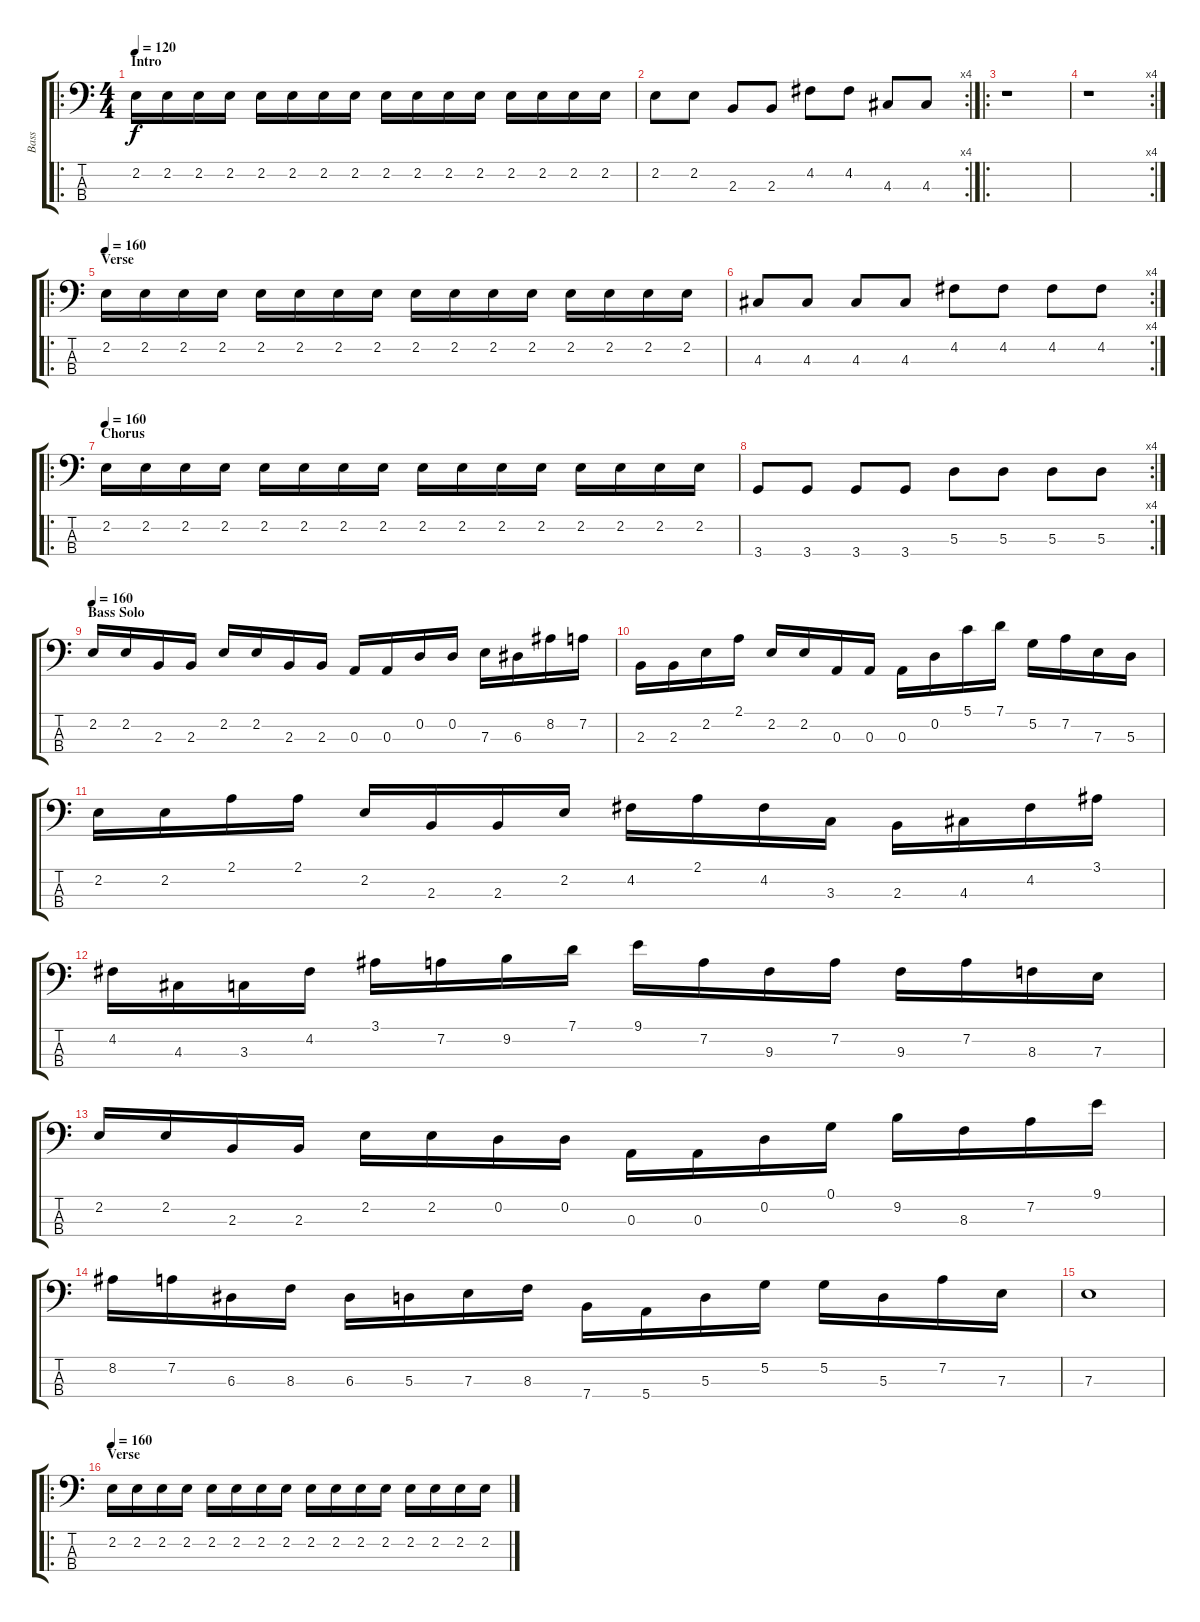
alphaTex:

\track ("Bass" "Bass") {instrument electricbasspick}
\staff {score tabs}
\tuning (G2 D2 A1 E1) {hide}
\ro
\ts (4 4)
\section ("" "Intro")
\tempo 120
\tempo 160
\tempo 120
\clef f4
\ks c
2.2.16{dy f instrument electricbasspick} 2.2.16 2.2.16 2.2.16 2.2.16 2.2.16 2.2.16 2.2.16 2.2.16 2.2.16 2.2.16 2.2.16 2.2.16 2.2.16 2.2.16 2.2.16 |
\rc 4
2.2.8 2.2.8 2.3.8 2.3.8 4.2.8 4.2.8 4.3.8 4.3.8 |
\ro
r.1 |
\rc 4
r.1 |
\ro
\section ("" "Verse")
\tempo 160
2.2.16 2.2.16 2.2.16 2.2.16 2.2.16 2.2.16 2.2.16 2.2.16 2.2.16 2.2.16 2.2.16 2.2.16 2.2.16 2.2.16 2.2.16 2.2.16 |
\rc 4
4.3.8 4.3.8 4.3.8 4.3.8 4.2.8 4.2.8 4.2.8 4.2.8 |
\ro
\section ("" "Chorus")
\tempo 160
2.2.16 2.2.16 2.2.16 2.2.16 2.2.16 2.2.16 2.2.16 2.2.16 2.2.16 2.2.16 2.2.16 2.2.16 2.2.16 2.2.16 2.2.16 2.2.16 |
\rc 4
3.4.8 3.4.8 3.4.8 3.4.8 5.3.8 5.3.8 5.3.8 5.3.8 |
\section ("" "Bass Solo")
\tempo 160
2.2.16 2.2.16 2.3.16 2.3.16 2.2.16 2.2.16 2.3.16 2.3.16 0.3.16 0.3.16 0.2.16 0.2.16 7.3.16 6.3.16 8.2.16 7.2.16 |
2.3.16 2.3.16 2.2.16 2.1.16 2.2.16 2.2.16 0.3.16 0.3.16 0.3.16 0.2.16 5.1.16 7.1.16 5.2.16 7.2.16 7.3.16 5.3.16 |
2.2.16 2.2.16 2.1.16 2.1.16 2.2.16 2.3.16 2.3.16 2.2.16 4.2.16 2.1.16 4.2.16 3.3.16 2.3.16 4.3.16 4.2.16 3.1.16 |
4.2.16 4.3.16 3.3.16 4.2.16 3.1.16 7.2.16 9.2.16 7.1.16 9.1.16 7.2.16 9.3.16 7.2.16 9.3.16 7.2.16 8.3.16 7.3.16 |
2.2.16 2.2.16 2.3.16 2.3.16 2.2.16 2.2.16 0.2.16 0.2.16 0.3.16 0.3.16 0.2.16 0.1.16 9.2.16 8.3.16 7.2.16 9.1.16 |
8.2.16 7.2.16 6.3.16 8.3.16 6.3.16 5.3.16 7.3.16 8.3.16 7.4.16 5.4.16 5.3.16 5.2.16 5.2.16 5.3.16 7.2.16 7.3.16 |
7.3.1 |
\ro
\section ("" "Verse")
\tempo 160
2.2.16 2.2.16 2.2.16 2.2.16 2.2.16 2.2.16 2.2.16 2.2.16 2.2.16 2.2.16 2.2.16 2.2.16 2.2.16 2.2.16 2.2.16 2.2.16
